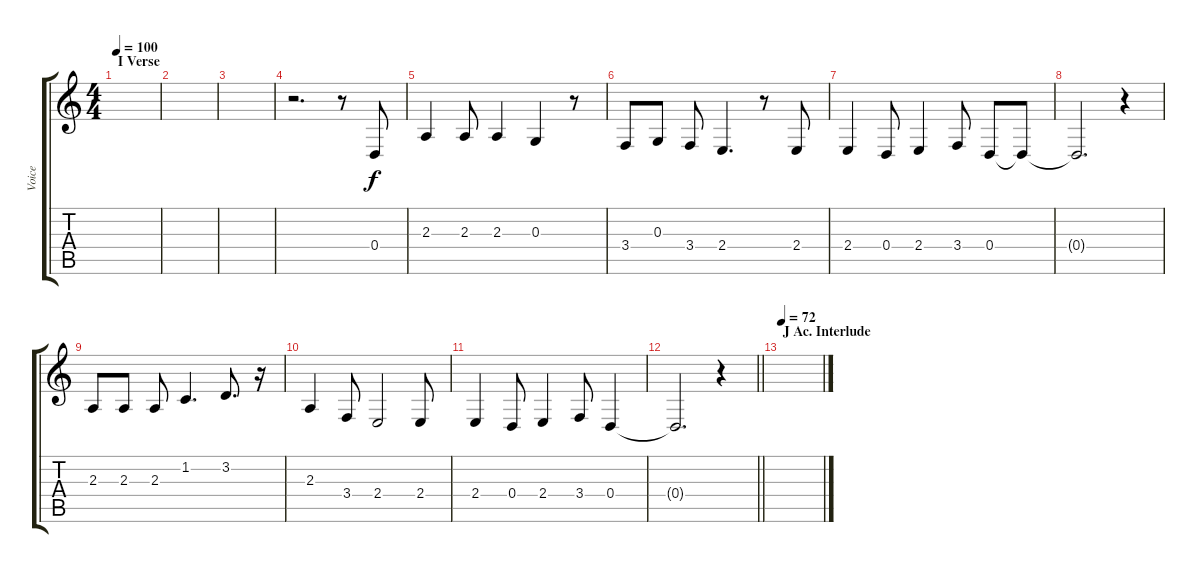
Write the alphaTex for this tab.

\track ("Voice" "Voice") {instrument baritonesax}
\staff {score tabs}
\tuning (E4 B3 G3 D3 A2 E2) {hide}
\ts (4 4)
\section ("" "I Verse")
\tempo 100
\clef g2
\ks c
|
|
|
r.2{d} r.8 0.4.8{dy f} |
2.3.4 2.3.8 2.3.4 0.3.4 r.8 |
3.4.8 0.3.8 3.4.8 2.4.4{d} r.8 2.4.8 |
2.4.4 0.4.8 2.4.4 3.4.8 0.4.8 0.4{t}.8 |
0.4{t}.2{d} r.4 |
2.3.8 2.3.8 2.3.8 1.2.4{d} 3.2.8{d} r.16 |
2.3.4 3.4.8 2.4.2 2.4.8 |
2.4.4 0.4.8 2.4.4 3.4.8 0.4.4 |
\barLineRight lightlight
0.4{t}.2{d} r.4 |
\section ("" "J Ac. Interlude")
\tempo 72
